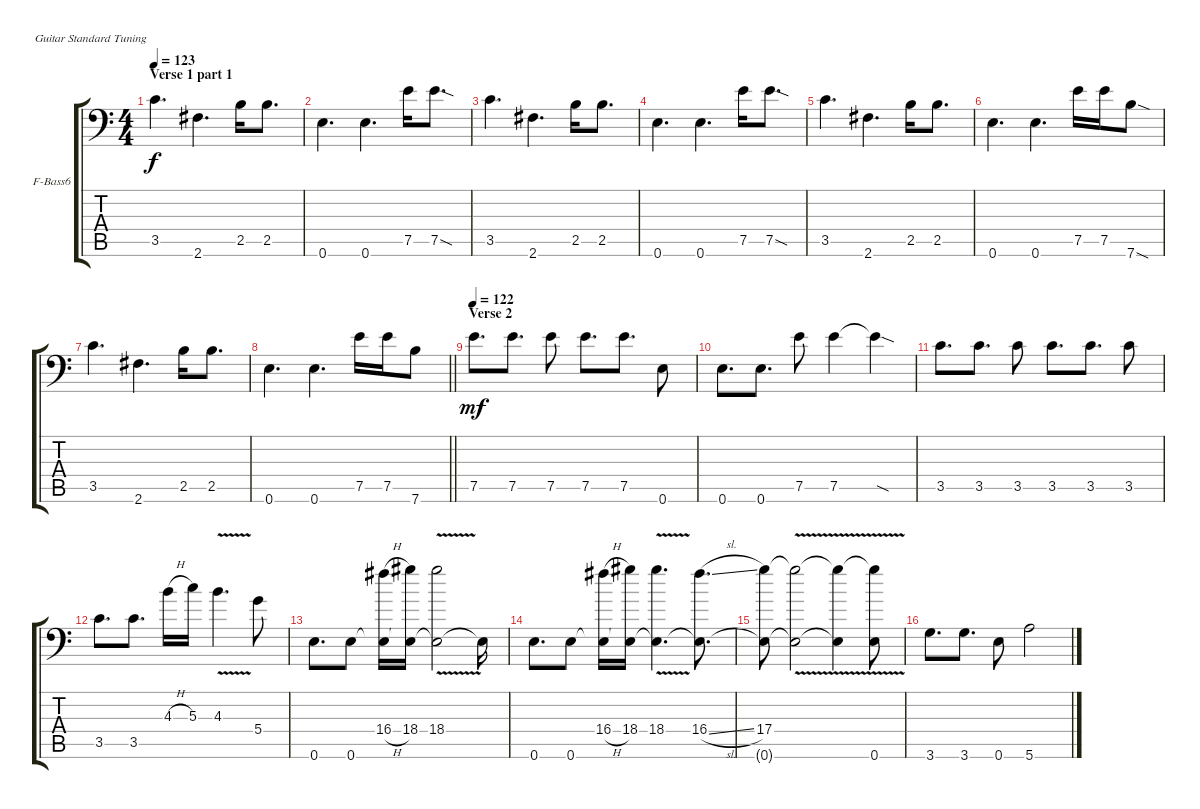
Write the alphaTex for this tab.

\bracketExtendMode groupsimilarinstruments
\firstSystemTrackNameOrientation horizontal
\otherSystemsTrackNameOrientation horizontal
\track ("Sean Malone" "F-Bass6") {instrument fretlessbass}
\staff {score tabs}
\tuning (E4 B3 G3 D3 A2 E2)
\ts (4 4)
\section ("" "Verse 1 part 1")
\tempo 123
\clef f4
\ks c
3.5.4{d dy f instrument fretlessbass} 2.6.4{d} 2.5.16 2.5.8{d} |
0.6.4{d} 0.6.4{d} 7.5.16 7.5{sod}.8{d} |
3.5.4{d} 2.6.4{d} 2.5.16 2.5.8{d} |
0.6.4{d} 0.6.4{d} 7.5.16 7.5{sod}.8{d} |
3.5.4{d} 2.6.4{d} 2.5.16 2.5.8{d} |
0.6.4{d} 0.6.4{d} 7.5.16 7.5.16 7.6{sod}.8 |
3.5.4{d} 2.6.4{d} 2.5.16 2.5.8{d} |
\barLineRight lightlight
0.6.4{d} 0.6.4{d} 7.5.16 7.5.16 7.6.8 |
\section ("" "Verse 2")
\tempo 122
7.5.8{d dy mf} 7.5.8{d} 7.5.8 7.5.8{d} 7.5.8{d} 0.6.8 |
0.6.8{d} 0.6.8{d} 7.5.8 7.5.4 7.5{sod t}.4 |
3.5.8{d} 3.5.8{d} 3.5.8 3.5.8{d} 3.5.8{d} 3.5.8 |
3.5.8{d} 3.5.8{d} 4.3{h}.16 5.3.16 4.3{v}.4{d} 5.4.8 |
0.6.8{d} 0.6.8 (16.4{h} 0.6{t}).16 (18.4 0.6{t}).16 (18.4{v} 0.6{t}).2 0.6{t}.16 |
0.6.8{d} 0.6.8 (16.4{h} 0.6{t}).16 (18.4 0.6{t}).16 (18.4{v} 0.6{t}).4{d} (0.6{t} 16.4{sl}).8{d} |
(17.4 0.6{t}).8 (17.4{v t} 0.6{t}).2 (0.6{t} 17.4{v t}).4 (0.6 17.4{t}).8 |
3.6.8{d} 3.6.8{d} 0.6.8 5.6.2
